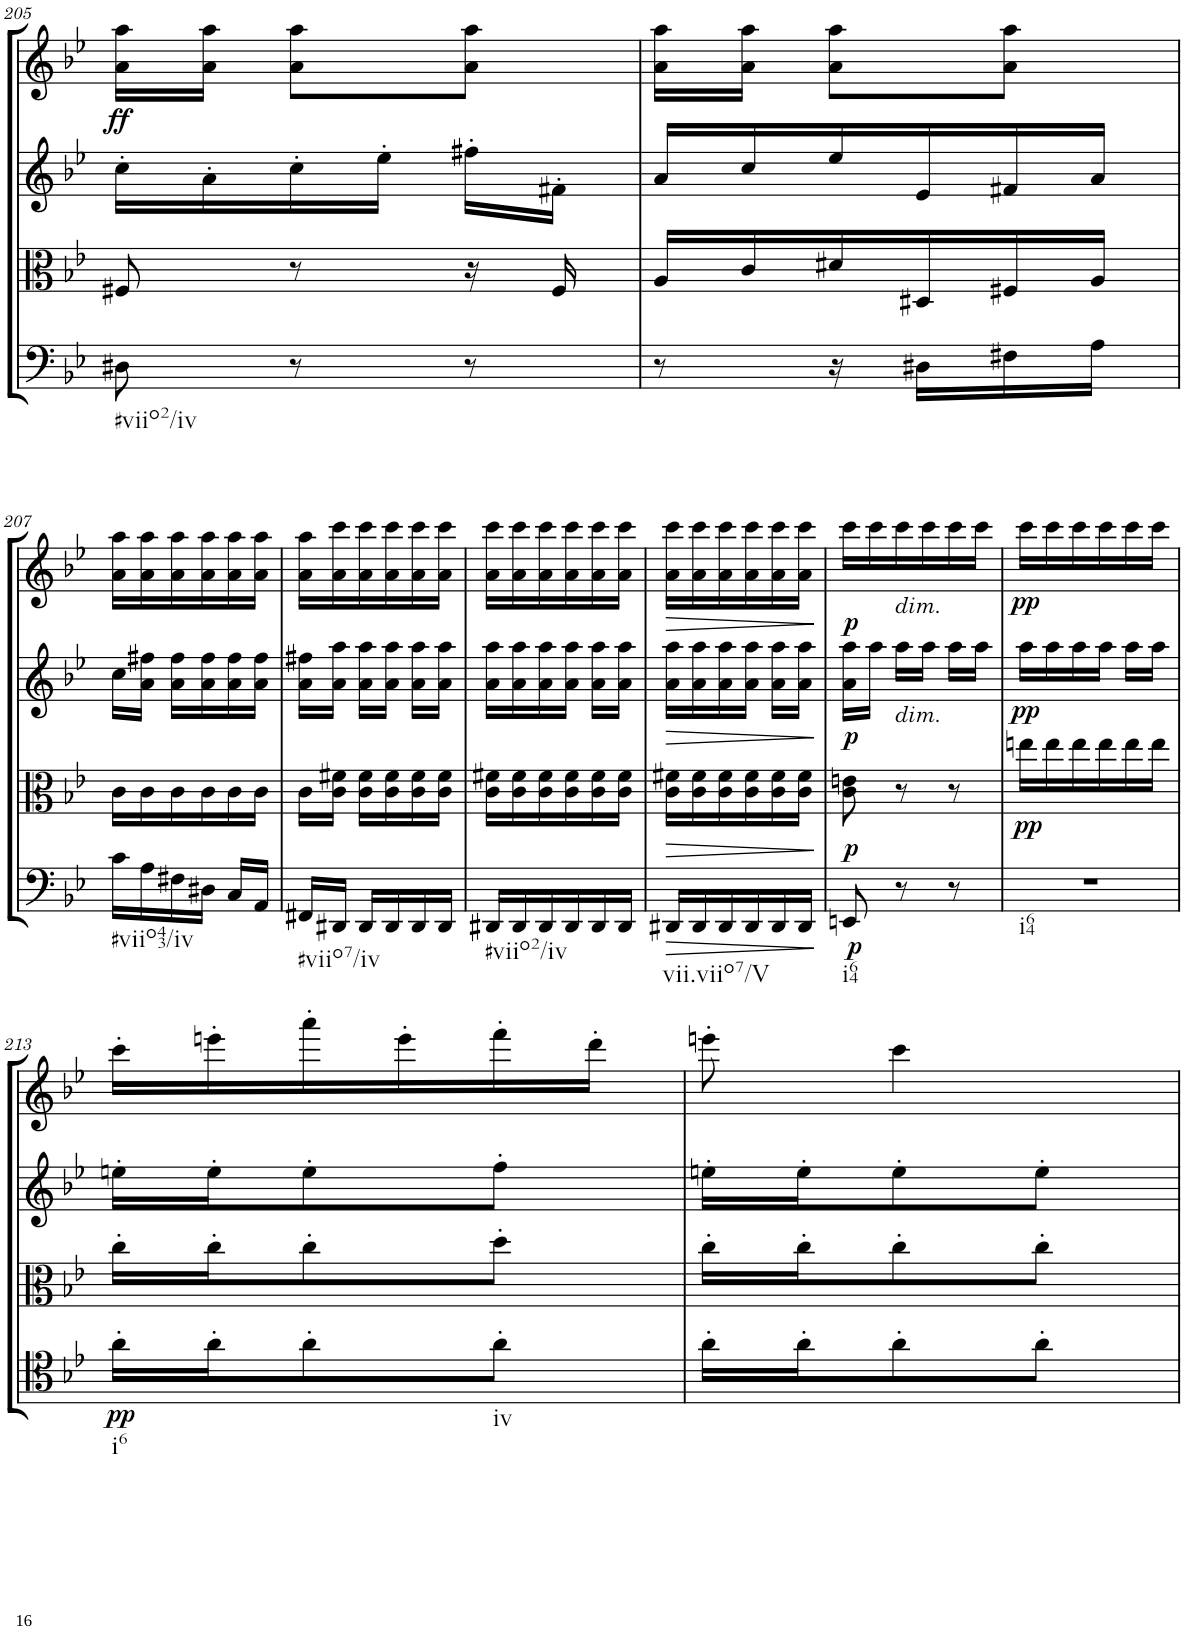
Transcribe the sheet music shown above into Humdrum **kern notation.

**kern	**dynam	**kern	**dynam	**kern	**dynam	**kern	**dynam
*part4	*part4	*part3	*part3	*part2	*part2	*part1	*part1
*staff4	*staff4	*staff3	*staff3	*staff2	*staff2	*staff1	*staff1
*I"Cello	*	*I"Viola	*	*I"2nd Violin	*	*I"1st Violin	*
*	*	*I'Vla	*	*I'Vln	*	*I'Vln	*
!!LO:PB:g=z
*clefC4	*	*clefC3	*	*clefG2	*	*clefG2	*
*k[b-e-]	*	*k[b-e-]	*	*k[b-e-]	*	*k[b-e-]	*
*B-:	*	*B-:	*	*B-:	*	*B-:	*
*M3/8	*	*M3/8	*	*M3/8	*	*M3/8	*
=205	=205	=205	=205	=205	=205	=205	=205
!LO:TX:b:t=#viio2/iv	!	!	!	!	!	!	!
!	!	!	!	!	!	!	!LO:DY:b
8D#X\	.	8F#X/	.	16cc'\LL	.	16a\ 16aa\LL	ff
.	.	.	.	16a'\	.	16a\ 16aa\JJ	.
8r	.	8r	.	16cc'\	.	8a\ 8aa\L	.
.	.	.	.	16ee-'\JJ	.	.	.
8r	.	16r	.	16ff#X'\LL	.	8a\ 8aa\J	.
.	.	16F#/	.	16f#X'\JJ	.	.	.
=206	=206	=206	=206	=206	=206	=206	=206
8r	.	16A/LL	.	16a/LL	.	16a\ 16aa\LL	.
.	.	16c/	.	16cc/	.	16a\ 16aa\JJ	.
16r	.	16d#X/	.	16ee-/	.	8a\ 8aa\L	.
16D#X\LL	.	16D#X/	.	16e-/	.	.	.
16F#X\	.	16F#X/	.	16f#X/	.	8a\ 8aa\J	.
16A\JJ	.	16A/JJ	.	16a/JJ	.	.	.
!!LO:LB:g=z
=207	=207	=207	=207	=207	=207	=207	=207
!LO:TX:b:t=#viio43/iv	!	!	!	!	!	!	!
16c\LL	.	16c\LL	.	16cc\LL	.	16a\ 16aa\LL	.
16A\	.	16c\	.	16a\ 16ff#X\JJ	.	16a\ 16aa\	.
16F#X\	.	16c\	.	16a\ 16ff#\LL	.	16a\ 16aa\	.
16D#X\JJ	.	16c\	.	16a\ 16ff#\	.	16a\ 16aa\	.
16C/LL	.	16c\	.	16a\ 16ff#\	.	16a\ 16aa\	.
16AA/JJ	.	16c\JJ	.	16a\ 16ff#\JJ	.	16a\ 16aa\JJ	.
=208	=208	=208	=208	=208	=208	=208	=208
!LO:TX:b:t=#viio7/iv	!	!	!	!	!	!	!
16FF#X/LL	.	16c\LL	.	16a\ 16ff#X\LL	.	16a\ 16aa\LL	.
16DD#X/JJ	.	16c\ 16f#X\JJ	.	16a\ 16aa\JJ	.	16a\ 16ccc\	.
16DD#/LL	.	16c\ 16f#\LL	.	16a\ 16aa\LL	.	16a\ 16ccc\	.
16DD#/	.	16c\ 16f#\	.	16a\ 16aa\JJ	.	16a\ 16ccc\	.
16DD#/	.	16c\ 16f#\	.	16a\ 16aa\LL	.	16a\ 16ccc\	.
16DD#/JJ	.	16c\ 16f#\JJ	.	16a\ 16aa\JJ	.	16a\ 16ccc\JJ	.
=209	=209	=209	=209	=209	=209	=209	=209
!LO:TX:b:t=#viio2/iv	!	!	!	!	!	!	!
16DD#X/LL	.	16c\ 16f#X\LL	.	16a\ 16aa\LL	.	16a\ 16ccc\LL	.
16DD#/	.	16c\ 16f#\	.	16a\ 16aa\	.	16a\ 16ccc\	.
16DD#/	.	16c\ 16f#\	.	16a\ 16aa\	.	16a\ 16ccc\	.
16DD#/	.	16c\ 16f#\	.	16a\ 16aa\JJ	.	16a\ 16ccc\	.
16DD#/	.	16c\ 16f#\	.	16a\ 16aa\LL	.	16a\ 16ccc\	.
16DD#/JJ	.	16c\ 16f#\JJ	.	16a\ 16aa\JJ	.	16a\ 16ccc\JJ	.
=210	=210	=210	=210	=210	=210	=210	=210
!LO:TX:b:t=vii.viio7/V	!	!	!	!	!	!	!
!	!LO:HP:b	!	!LO:HP:b	!	!LO:HP:b	!	!LO:HP:b
16DD#X/LL	>	16c\ 16f#X\LL	>	16a\ 16aa\LL	>	16a\ 16ccc\LL	>
16DD#/	.	16c\ 16f#\	.	16a\ 16aa\	.	16a\ 16ccc\	.
16DD#/	.	16c\ 16f#\	.	16a\ 16aa\	.	16a\ 16ccc\	.
16DD#/	.	16c\ 16f#\	.	16a\ 16aa\JJ	.	16a\ 16ccc\	.
16DD#/	.	16c\ 16f#\	.	16a\ 16aa\LL	.	16a\ 16ccc\	.
16DD#/JJ	.	16c\ 16f#\JJ	.	16a\ 16aa\JJ	.	16a\ 16ccc\JJ	.
.	]	.	]	.	]	.	]
=211	=211	=211	=211	=211	=211	=211	=211
!LO:TX:b:t=i64	!	!	!	!	!	!	!
!	!LO:DY:b	!	!LO:DY:b	!	!LO:DY:b	!	!LO:DY:b
8EEn/	p	8c\ 8en\	p	16a\ 16aa\LL	p	16ccc\LL	p
.	.	.	.	16aa\JJ	.	16ccc\	.
!	!	!	!	!	!	!LO:TX:b:i:t=dim.	!
!	!	!	!	!LO:TX:b:i:t=dim.	!	!	!
8r	.	8r	.	16aa\LL	.	16ccc\	.
.	.	.	.	16aa\JJ	.	16ccc\	.
8r	.	8r	.	16aa\LL	.	16ccc\	.
.	.	.	.	16aa\JJ	.	16ccc\JJ	.
=212	=212	=212	=212	=212	=212	=212	=212
!LO:TX:b:t=i64	!	!	!	!	!	!	!
!	!	!	!LO:DY:b	!	!LO:DY:b	!	!LO:DY:b
4.r	.	16een\LL	pp	16aa\LL	pp	16ccc\LL	pp
.	.	16ee\	.	16aa\	.	16ccc\	.
.	.	16ee\	.	16aa\	.	16ccc\	.
.	.	16ee\	.	16aa\JJ	.	16ccc\	.
.	.	16ee\	.	16aa\LL	.	16ccc\	.
.	.	16ee\JJ	.	16aa\JJ	.	16ccc\JJ	.
!!LO:LB:g=z
=213	=213	=213	=213	=213	=213	=213	=213
!LO:TX:b:t=i6	!	!	!	!	!	!	!
!	!LO:DY:b	!	!	!	!	!	!
16a'\LL	pp	16cc'\LL	.	16een'\LL	.	16ccc'\LL	.
16a'\J	.	16cc'\J	.	16ee'\J	.	16eeen'\	.
8a'\	.	8cc'\	.	8ee'\	.	16aaa'\	.
.	.	.	.	.	.	16eee'\	.
!LO:TX:b:t=iv	!	!	!	!	!	!	!
8a'\J	.	8dd'\J	.	8ff'\J	.	16fff'\	.
.	.	.	.	.	.	16ddd'\JJ	.
=214	=214	=214	=214	=214	=214	=214	=214
16a'\LL	.	16cc'\LL	.	16een'\LL	.	8eeen'\	.
16a'\J	.	16cc'\J	.	16ee'\J	.	.	.
8a'\	.	8cc'\	.	8ee'\	.	4ccc\	.
8a'\J	.	8cc'\J	.	8ee'\J	.	.	.
=	=	=	=	=	=	=	=
*-	*-	*-	*-	*-	*-	*-	*-
